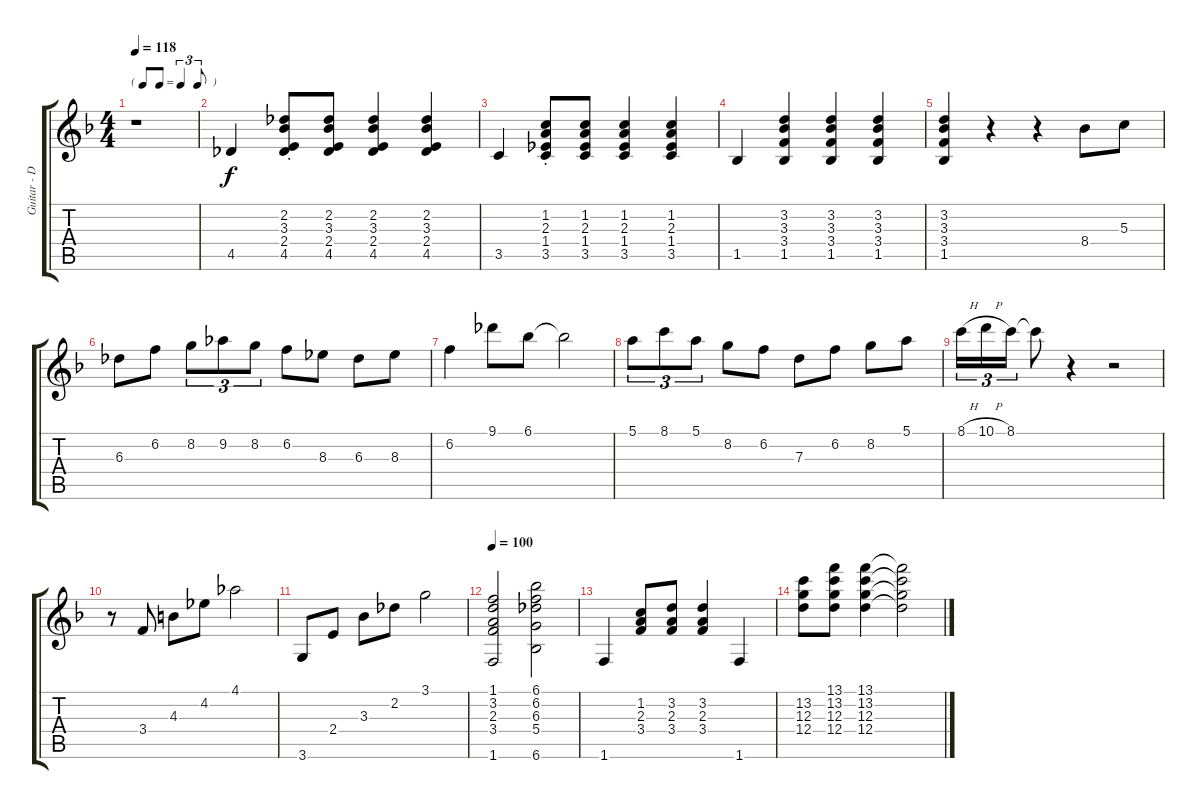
\track ("Guitar - Django Reinhardt" "Guitar - D") {instrument electricguitarjazz}
\staff {score tabs}
\tuning (E4 B3 G3 D3 A2 E2) {hide}
\ts (4 4)
\tf triplet8th
\tempo 118
\clef g2
\ks f
r.1{dy f} |
4.5.4 (2.2{st} 3.3 2.4 4.5).8 (2.2 3.3 2.4 4.5).8 (2.2 3.3 2.4 4.5).4 (2.2 3.3 2.4 4.5).4 |
3.5.4 (1.2{st} 2.3 1.4 3.5).8 (1.2 2.3 1.4 3.5).8 (1.2 2.3 1.4 3.5).4 (1.2 2.3 1.4 3.5).4 |
1.5.4 (3.2 3.3 3.4 1.5).4 (3.2 3.3 3.4 1.5).4 (3.2 3.3 3.4 1.5).4 |
(3.2 3.3 3.4 1.5).4 r.4 r.4 8.4.8 5.3.8 |
6.3.8 6.2.8 8.2.8{tu (3 2)} 9.2.8{tu (3 2)} 8.2.8{tu (3 2)} 6.2.8 8.3.8 6.3.8 8.3.8 |
6.2.4 9.1.8 6.1.8 6.1{t}.2 |
5.1.8{tu (3 2)} 8.1.8{tu (3 2)} 5.1.8{tu (3 2)} 8.2.8 6.2.8 7.3.8 6.2.8 8.2.8 5.1.8 |
8.1{h}.16{tu (3 2)} 10.1{h}.16{tu (3 2)} 8.1.16{tu (3 2)} 8.1{t}.8 r.4 r.2 |
r.8 3.4.8 4.3.8 4.2.8 4.1.2 |
3.6.8 2.4.8 3.3.8 2.2.8 3.1.2 |
\tempo 100
(1.1 3.2 2.3 3.4 1.6).2 (6.1 6.2 6.3 5.4 6.6).2 |
1.6.4 (1.2 2.3 3.4).8 (3.2 2.3 3.4).8 (3.2 2.3 3.4).4 1.6.4 |
(13.2 12.3 12.4).8 (13.1 13.2 12.3 12.4).8 (13.1 13.2 12.3 12.4).4 (13.1{t} 13.2{t} 12.3{t} 12.4{t}).2
